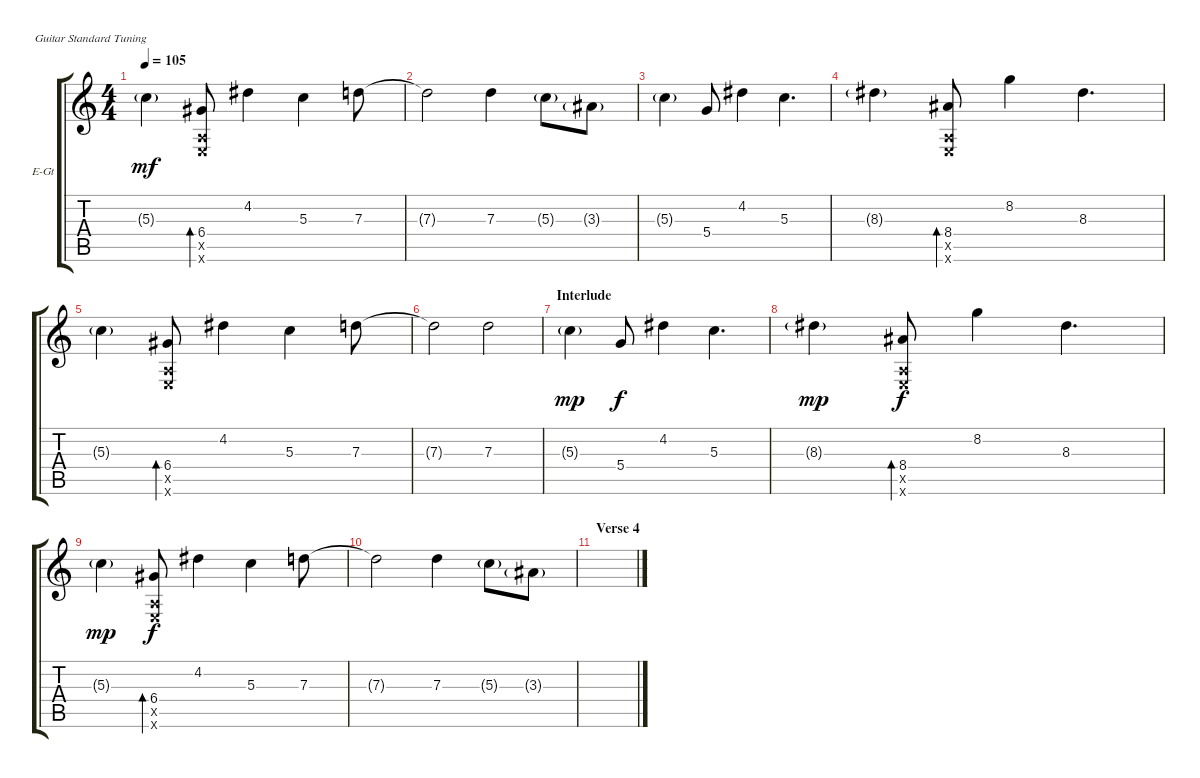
\bracketExtendMode groupsimilarinstruments
\firstSystemTrackNameOrientation horizontal
\otherSystemsTrackNameOrientation horizontal
\track ("Electric Guitar 2" "E-Gt") {instrument distortionguitar}
\staff {score tabs}
\tuning (E4 B3 G3 D3 A2 E2)
\ts (4 4)
\tempo 105
\clef g2
\ks c
5.3{g}.4{dy mf} (6.4 0.5{x} 0.6{x}).8{bd 117} 4.2.4 5.3.4 7.3.8 |
7.3{t}.2 7.3.4 5.3{g}.8 3.3{g}.8 |
5.3{g}.4 5.4.8 4.2.4 5.3.4{d} |
8.3{g}.4 (8.4 0.5{x} 0.6{x}).8{bd 118} 8.2.4 8.3.4{d} |
5.3{g}.4 (6.4 0.5{x} 0.6{x}).8{bd 117} 4.2.4 5.3.4 7.3.8 |
7.3{t}.2 7.3.2 |
\section ("" "Interlude")
5.3{g}.4{dy mp} 5.4.8{dy f} 4.2.4 5.3.4{d} |
8.3{g}.4{dy mp} (8.4 0.5{x} 0.6{x}).8{bd 118 dy f} 8.2.4 8.3.4{d} |
5.3{g}.4{dy mp} (6.4 0.5{x} 0.6{x}).8{bd 117 dy f} 4.2.4 5.3.4 7.3.8 |
7.3{t}.2 7.3.4 5.3{g}.8 3.3{g}.8 |
\section ("" "Verse 4")
